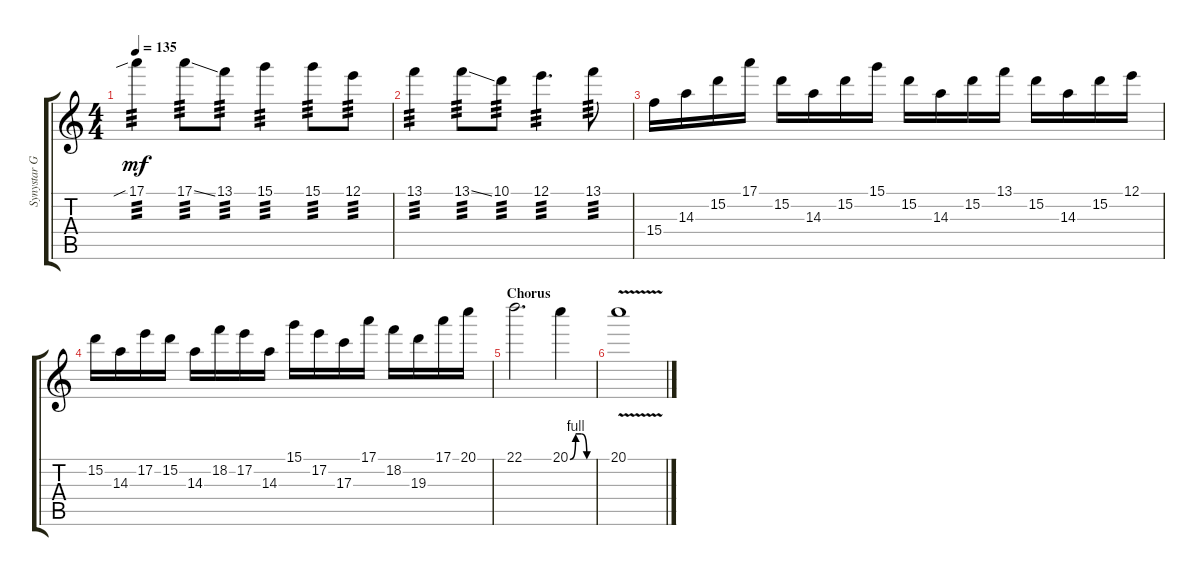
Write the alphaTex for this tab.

\track ("Synystar Gates (Lead again)" "Synystar G") {instrument distortionguitar}
\staff {score tabs}
\tuning (E4 B3 G3 D3 A2 E2) {hide}
\ts (4 4)
\tempo 135
\clef g2
\ks c
17.1{sib}.4{tp 3 dy mf} 17.1{ss}.8{tp 3} 13.1.8{tp 3} 15.1.4{tp 3} 15.1.8{tp 3} 12.1.8{tp 3} |
13.1.4{tp 3} 13.1{ss}.8{tp 3} 10.1.8{tp 3} 12.1.4{d tp 3} 13.1.8{tp 3} |
15.4.16 14.3.16 15.2.16 17.1.16 15.2.16 14.3.16 15.2.16 15.1.16 15.2.16 14.3.16 15.2.16 13.1.16 15.2.16 14.3.16 15.2.16 12.1.16 |
15.2.16 14.3.16 17.2.16 15.2.16 14.3.16 18.2.16 17.2.16 14.3.16 15.1.16 17.2.16 17.3.16 17.1.16 18.2.16 19.3.16 17.1.16 20.1.16 |
\section ("" "Chorus")
22.1.2{d} 20.1{be (custom 0 0 15 4 30 4 45 0 60 0)}.4 |
20.1{v}.1
